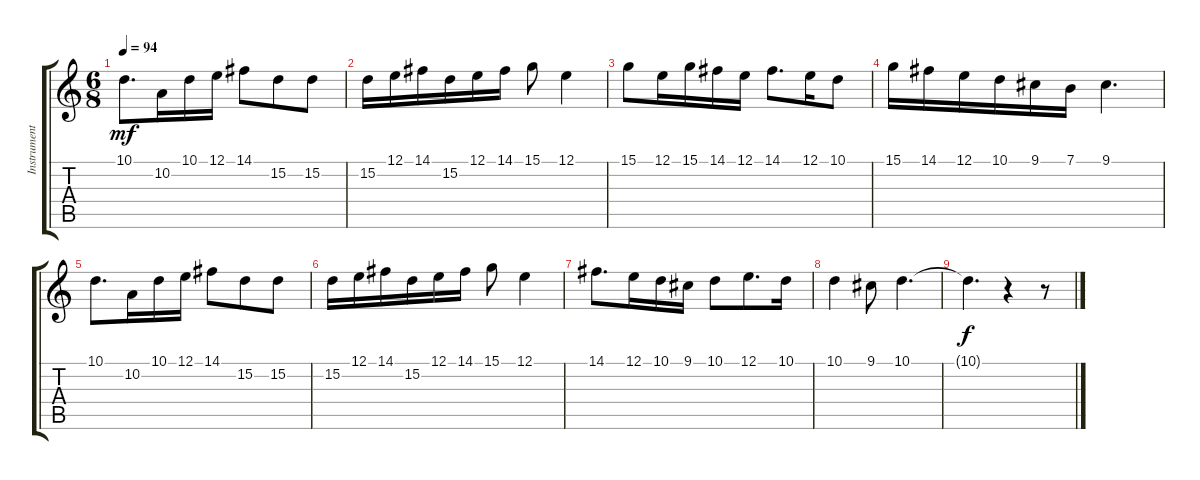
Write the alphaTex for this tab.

\track ("Instrument 3 (Accordion)" "Instrument") {instrument accordion}
\staff {score tabs}
\tuning (E4 B3 G3 D3 A2 E2) {hide}
\ts (6 8)
\tempo 94
\clef g2
\ks c
10.1.8{d dy mf} 10.2.16 10.1.16 12.1.16 14.1.8 15.2.8 15.2.8 |
15.2.16 12.1.16 14.1.16 15.2.16 12.1.16 14.1.16 15.1.8 12.1.4 |
15.1.8 12.1.16 15.1.16 14.1.16 12.1.16 14.1.8{d} 12.1.16 10.1.8 |
15.1.16 14.1.16 12.1.16 10.1.16 9.1.16 7.1.16 9.1.4{d} |
10.1.8{d} 10.2.16 10.1.16 12.1.16 14.1.8 15.2.8 15.2.8 |
15.2.16 12.1.16 14.1.16 15.2.16 12.1.16 14.1.16 15.1.8 12.1.4 |
14.1.8{d} 12.1.16 10.1.16 9.1.16 10.1.8 12.1.8{d} 10.1.16 |
10.1.4 9.1.8 10.1.4{d} |
10.1{t}.4{d dy f} r.4 r.8
